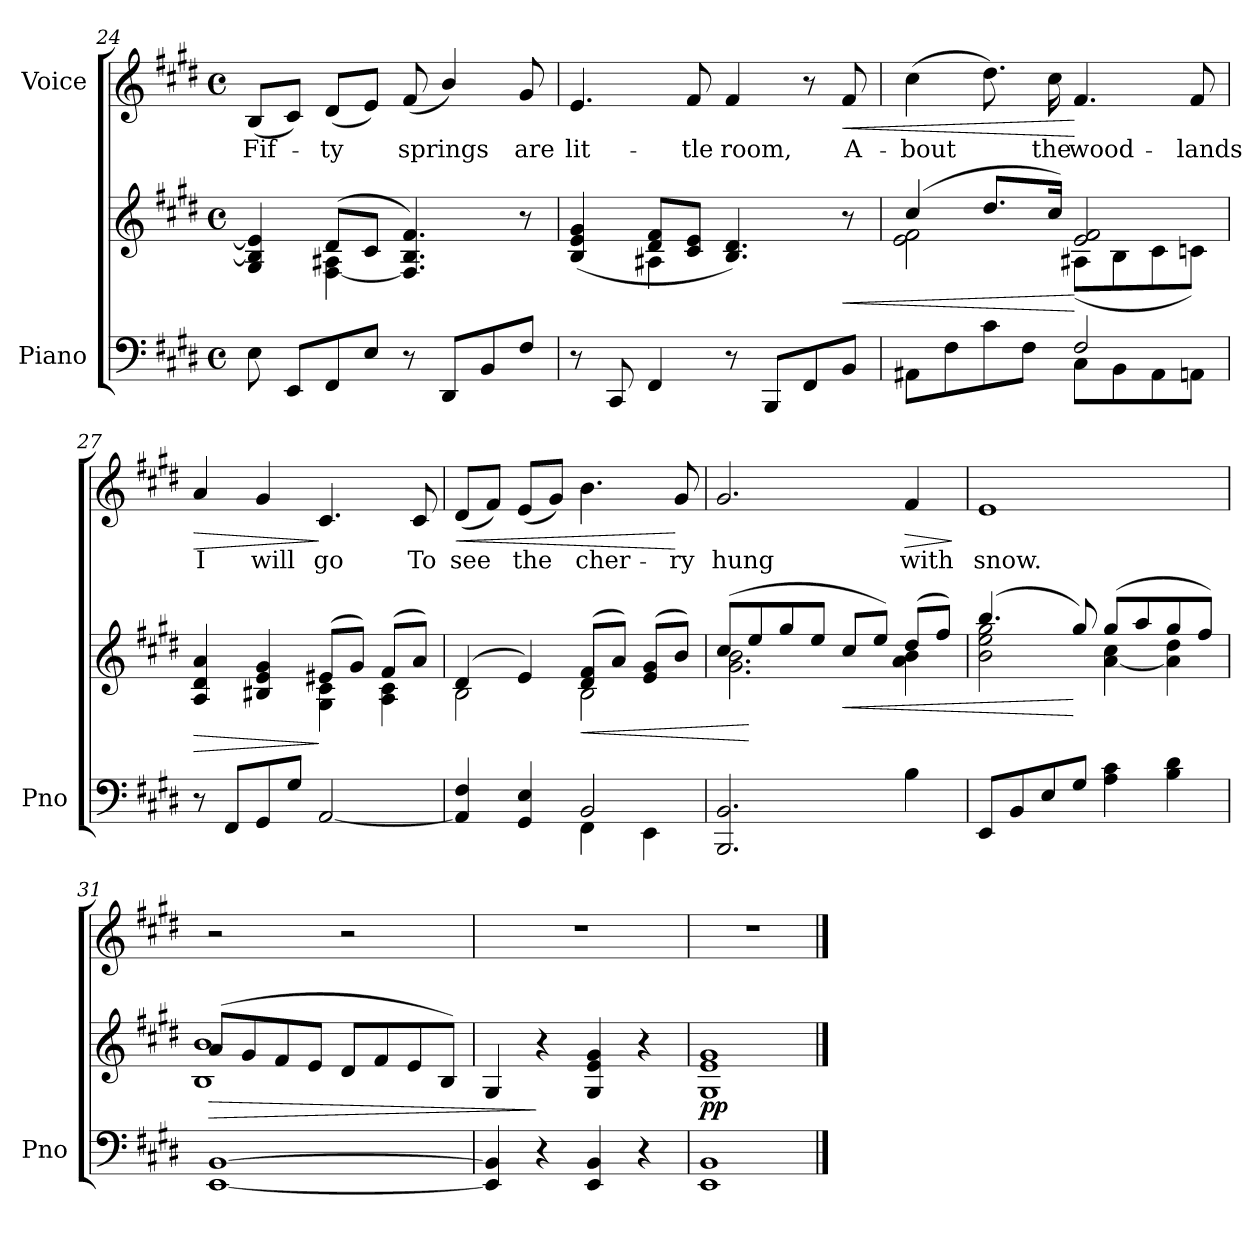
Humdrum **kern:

**kern	**kern	**dynam	**kern	**text	**dynam
*part2	*part2	*part2	*part1	*part1	*part1
*staff3	*staff2	*staff2/3	*staff1	*staff1	*staff1
*I"Piano	*	*	*I"Voice	*	*
*I'Pno	*	*	*	*	*
*clefF4	*clefG2	*	*clefG2	*	*
*k[f#c#g#d#]	*k[f#c#g#d#]	*	*k[f#c#g#d#]	*	*
*M4/4	*M4/4	*	*M4/4	*	*
*met(c)	*met(c)	*	*met(c)	*	*
=24	=24	=24	=24	=24	=24
*	*^	*	*	*	*
!	!	!	!	!	!LO:LY:b	!
8E\	4G#/ 4B/] 4e/]	4ryy	.	(8B/L	Fif-	.
8EE/L	.	.	.	8c#/J)	.	.
!	!	!	!	!	!LO:LY:b	!
8FF#/	(8d#/L	[4F#\ 4A#X\	.	(8d#/L	-ty	.
8E/J	8c#/J	.	.	8e/J)	.	.
!	!	!	!	!	!LO:LY:b	!
8r	4.F#/] 4.B/ 4.f#/)	2ryy	.	(8f#/	springs	.
8DD#/L	.	.	.	4b/)	.	.
8BB/	.	.	.	.	.	.
!	!	!	!	!	!LO:LY:b	!
8F#/J	8r	.	.	8g#/	are	.
!!LO:LB:g=z
=25	=25	=25	=25	=25	=25	=25
!	!	!	!	!	!LO:LY:b	!
8r	(>4B/ 4e/ 4g#/	4ryy	.	4.e/	lit-	.
8CC#/	.	.	.	.	.	.
4FF#/	8d#/ 8f#/L	4A#X\	.	.	.	.
!	!	!	!	!	!LO:LY:b	!
.	8c#/ 8e/J	.	.	8f#/	-tle	.
!	!	!	!	!	!LO:LY:b	!
8r	4.B/ 4.d#/)	2ryy	.	4f#/	room,	.
8BBB/L	.	.	.	.	.	.
8FF#/	.	.	.	8r	.	.
!	!	!	!LO:HP:b	!	!LO:LY:b	!LO:HP:b
8BB/J	8r	.	<	8f#/	A-	<
=26	=26	=26	=26	=26	=26	=26
*^	*	*	*	*	*	*
!	!	!	!	!	!	!LO:LY:b	!
8AA#X\L	2ryy	(4cc#/	2e\ 2f#\	.	(4cc#\	-bout	.
8F#\	.	.	.	.	.	.	.
8c#\	.	8.dd#/L	.	.	8.dd#\)	.	.
8F#\J	.	.	.	.	.	.	.
!	!	!	!	!	!	!LO:LY:b	!
.	.	16cc#/Jk)	.	.	16cc#\	the	.
!	!	!	!	!	!	!LO:LY:b	!
2F#/	8C#\L	2e/ 2f#/	(8A#X\L	[	4.f#/	wood-	[
.	8BB\	.	8B\	.	.	.	.
.	8AA#\	.	8c#\	.	.	.	.
!	!	!	!	!	!	!LO:LY:b	!
.	8AAn\J	.	8cn\J)	.	8f#/	-lands	.
=27	=27	=27	=27	=27	=27	=27	=27
!	!	!	!	!LO:HP:b	!	!LO:LY:b	!LO:HP:b
*v	*v	*	*	*	*	*	*
8r	4A/ 4d#/ 4a/	2ryy	>	4a/	I	>
8FF#/L	.	.	.	.	.	.
!	!	!	!	!	!LO:LY:b	!
8GG#/	4B#X/ 4e/ 4g#/	.	.	4g#/	will	.
8G#/J	.	.	.	.	.	.
!	!	!	!	!	!LO:LY:b	!
[2AA/	(8e#X/L	4G#\ 4c#\	]	4.c#/	go	]
.	8g#/J)	.	.	.	.	.
.	(8f#/L	4A\ 4c#\	.	.	.	.
!	!	!	!	!	!LO:LY:b	!
.	8a/J)	.	.	8c#/	To	.
!!LO:LB:g=z
=28	=28	=28	=28	=28	=28	=28
*^	*	*	*	*	*	*
!	!	!	!	!	!	!LO:LY:b	!LO:HP:b
4AA/] 4F#/	2ryy	(4d#/	2B\	.	(8d#/L	-see	<
.	.	.	.	.	8f#/J)	.	.
!	!	!	!	!	!	!LO:LY:b	!
4GG#/ 4E/	.	4e/)	.	.	(8e/L	the	.
.	.	.	.	.	8g#/J)	.	.
!	!	!	!	!LO:HP:b	!	!LO:LY:b	!
2BB/	4FF#\	(8d#/ 8f#/L	2B\	<	4.b\	cher-	.
.	.	8a/J)	.	.	.	.	.
.	4EE\	(8e/ 8g#/L	.	.	.	.	.
!	!	!	!	!	!	!LO:LY:b	!
.	.	8b/J)	.	.	8g#/	-ry	[
*v	*v	*	*	*	*	*	*
=29	=29	=29	=29	=29	=29	=29
!	!	!	!	!	!LO:LY:b	!
2.BBB/ 2.BB/	(8cc#/L	2.g#\ 2.b\	.	2.g#/	hung	.
.	8ee/	.	[	.	.	.
.	8gg#/	.	.	.	.	.
.	8ee/J	.	.	.	.	.
!	!	!	!LO:HP:b	!	!	!
.	8cc#/L	.	<	.	.	.
.	8ee/J)	.	.	.	.	.
!	!	!	!	!	!LO:LY:b	!LO:HP:b
4B\	(8dd#/L	4a\ 4b\	.	4f#/	with	>
.	8ff#/J)	.	.	.	.	.
*	*v	*v	*	*	*	*
.	.	.	.	.	]
=30	=30	=30	=30	=30	=30
*	*^	*	*	*	*
!	!	!	!	!	!LO:LY:b	!
8EE/L	(4.bb/	2b\ 2ee\ 2gg#\	.	1e	snow.	.
8BB/	.	.	.	.	.	.
8E/	.	.	.	.	.	.
8G#/J	8gg#/)	.	[	.	.	.
4A\ 4c#\	(8gg#/L	[4a\ 4cc#\	.	.	.	.
.	8aa/	.	.	.	.	.
4B\ 4d#\	8gg#/	4a\] 4dd#\	.	.	.	.
.	8ff#/J)	.	.	.	.	.
!!LO:LB:g=z
=31	=31	=31	=31	=31	=31	=31
!	!	!	!LO:HP:b	!	!	!
[1EE [1BB	(8a/L	1B 1b	>	2r	.	.
.	8g#/	.	.	.	.	.
.	8f#/	.	.	.	.	.
.	8e/J	.	.	.	.	.
.	8d#/L	.	.	2r	.	.
.	8f#/	.	.	.	.	.
.	8e/	.	.	.	.	.
.	8B/J)	.	.	.	.	.
*	*v	*v	*	*	*	*
=32	=32	=32	=32	=32	=32
4EE/] 4BB/]	4G#/	.	1r	.	.
4r	4r	]	.	.	.
4EE/ 4BB/	4G#/ 4e/ 4g#/	.	.	.	.
4r	4r	.	.	.	.
=33	=33	=33	=33	=33	=33
!	!	!LO:DY:b	!	!	!
1EE 1BB	1G# 1e 1g#	pp	1r	.	.
==	==	==	==	==	==
*-	*-	*-	*-	*-	*-
